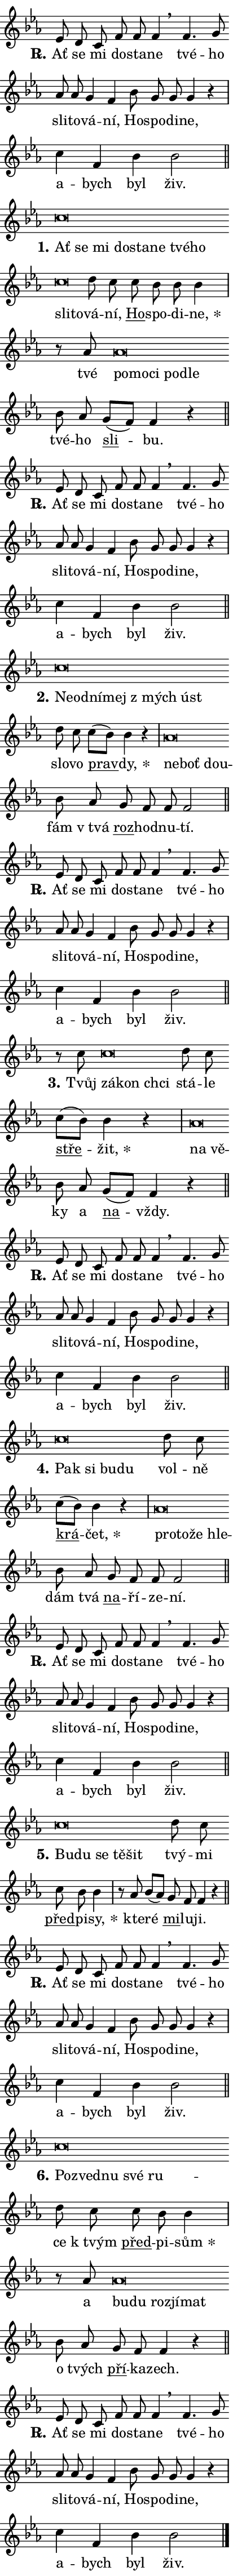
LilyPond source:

\version "2.24.0"
\header { tagline = "" }
\paper {
  indent = 0\cm
  top-margin = 0\cm
  right-margin = 0.13\cm % to fit lyric hyphens
  bottom-margin = 0\cm
  left-margin = 0\cm
  paper-width = 7\cm
  page-breaking = #ly:one-page-breaking
  system-system-spacing.basic-distance = #11
  score-system-spacing.basic-distance = #11
  ragged-last = ##f
}


%% Author: Thomas Morley
%% https://lists.gnu.org/archive/html/lilypond-user/2020-05/msg00002.html
#(define (line-position grob)
"Returns position of @var[grob} in current system:
   @code{'start}, if at first time-step
   @code{'end}, if at last time-step
   @code{'middle} otherwise
"
  (let* ((col (ly:item-get-column grob))
         (ln (ly:grob-object col 'left-neighbor))
         (rn (ly:grob-object col 'right-neighbor))
         (col-to-check-left (if (ly:grob? ln) ln col))
         (col-to-check-right (if (ly:grob? rn) rn col))
         (break-dir-left
           (and
             (ly:grob-property col-to-check-left 'non-musical #f)
             (ly:item-break-dir col-to-check-left)))
         (break-dir-right
           (and
             (ly:grob-property col-to-check-right 'non-musical #f)
             (ly:item-break-dir col-to-check-right))))
        (cond ((eqv? 1 break-dir-left) 'start)
              ((eqv? -1 break-dir-right) 'end)
              (else 'middle))))

#(define (tranparent-at-line-position vctor)
  (lambda (grob)
  "Relying on @code{line-position} select the relevant enry from @var{vctor}.
Used to determine transparency,"
    (case (line-position grob)
      ((end) (not (vector-ref vctor 0)))
      ((middle) (not (vector-ref vctor 1)))
      ((start) (not (vector-ref vctor 2))))))

noteHeadBreakVisibility =
#(define-music-function (break-visibility)(vector?)
"Makes @code{NoteHead}s transparent relying on @var{break-visibility}"
#{
  \override NoteHead.transparent =
    #(tranparent-at-line-position break-visibility)
#})

#(define delete-ledgers-for-transparent-note-heads
  (lambda (grob)
    "Reads whether a @code{NoteHead} is transparent.
If so this @code{NoteHead} is removed from @code{'note-heads} from
@var{grob}, which is supposed to be @code{LedgerLineSpanner}.
As a result ledgers are not printed for this @code{NoteHead}"
    (let* ((nhds-array (ly:grob-object grob 'note-heads))
           (nhds-list
             (if (ly:grob-array? nhds-array)
                 (ly:grob-array->list nhds-array)
                 '()))
           ;; Relies on the transparent-property being done before
           ;; Staff.LedgerLineSpanner.after-line-breaking is executed.
           ;; This is fragile ...
           (to-keep
             (remove
               (lambda (nhd)
                 (ly:grob-property nhd 'transparent #f))
               nhds-list)))
      ;; TODO find a better method to iterate over grob-arrays, similiar
      ;; to filter/remove etc for lists
      ;; For now rebuilt from scratch
      (set! (ly:grob-object grob 'note-heads)  '())
      (for-each
        (lambda (nhd)
          (ly:pointer-group-interface::add-grob grob 'note-heads nhd))
        to-keep))))

squashNotes = {
  \override NoteHead.X-extent = #'(-0.2 . 0.2)
  \override NoteHead.Y-extent = #'(-0.75 . 0)
  \override NoteHead.stencil =
    #(lambda (grob)
       (let ((pos (ly:grob-property grob 'staff-position)))
         (begin
           (if (< pos -7) (display "ERROR: Lower brevis then expected\n") (display "OK: Expected brevis position\n"))
           (if (<= pos -6) ly:text-interface::print ly:note-head::print))))
}
unSquashNotes = {
  \revert NoteHead.X-extent
  \revert NoteHead.Y-extent
  \revert NoteHead.stencil
}

hideNotes = \noteHeadBreakVisibility #begin-of-line-visible
unHideNotes = \noteHeadBreakVisibility #all-visible

% work-around for resetting accidentals
% https://lilypond.org/doc/v2.23/Documentation/notation/displaying-rhythms#unmetered-music
cadenzaMeasure = {
  \cadenzaOff
  \partial 1024 s1024
  \cadenzaOn
}

#(define-markup-command (accent layout props text) (markup?)
  "Underline accented syllable"
  (interpret-markup layout props
    #{\markup \override #'(offset . 4.3) \underline { #text }#}))

responsum = \markup \concat {
  "R" \hspace #-1.05 \path #0.1 #'((moveto 0 0.07) (lineto 0.9 0.8)) \hspace #0.05 "."
}

spaceSize = #0.6828661417322834 % exact space size for TeX Gyre Schola

\layout {
  \context {
    \Staff
    \remove "Time_signature_engraver"
    \override LedgerLineSpanner.after-line-breaking = #delete-ledgers-for-transparent-note-heads
  }
  \context {
    \Lyrics {
      \override LyricSpace.minimum-distance = \spaceSize
      \override LyricText.font-name = #"TeX Gyre Schola"
      \override LyricText.font-size = 1
      \override StanzaNumber.font-name = #"TeX Gyre Schola Bold"
      \override StanzaNumber.font-size = 1
    }
  }
  \context {
    \Score 
    \override NoteHead.text =
      #(lambda (grob) 
        (let ((pos (ly:grob-property grob 'staff-position)))
          #{\markup {
            \combine
              \halign #-0.55 \raise #(if (= pos -6) 0 0.5) \override #'(thickness . 2) \draw-line #'(3.2 . 0)
              \musicglyph "noteheads.sM1"
          }#}))
  }
}

% magnetic-lyrics.ily
%
%   written by
%     Jean Abou Samra <jean@abou-samra.fr>
%     Werner Lemberg <wl@gnu.org>
%
%   adapted by
%     Jiri Hon <jiri.hon@gmail.com>
%
% Version 2022-Apr-15

% https://www.mail-archive.com/lilypond-user@gnu.org/msg149350.html

#(define (Left_hyphen_pointer_engraver context)
   "Collect syllable-hyphen-syllable occurrences in lyrics and store
them in properties.  This engraver only looks to the left.  For
example, if the lyrics input is @code{foo -- bar}, it does the
following.

@itemize @bullet
@item
Set the @code{text} property of the @code{LyricHyphen} grob between
@q{foo} and @q{bar} to @code{foo}.

@item
Set the @code{left-hyphen} property of the @code{LyricText} grob with
text @q{foo} to the @code{LyricHyphen} grob between @q{foo} and
@q{bar}.
@end itemize

Use this auxiliary engraver in combination with the
@code{lyric-@/text::@/apply-@/magnetic-@/offset!} hook."
   (let ((hyphen #f)
         (text #f))
     (make-engraver
      (acknowledgers
       ((lyric-syllable-interface engraver grob source-engraver)
        (set! text grob)))
      (end-acknowledgers
       ((lyric-hyphen-interface engraver grob source-engraver)
        ;(when (not (grob::has-interface grob 'lyric-space-interface))
          (set! hyphen grob)));)
      ((stop-translation-timestep engraver)
       (when (and text hyphen)
         (ly:grob-set-object! text 'left-hyphen hyphen))
       (set! text #f)
       (set! hyphen #f)))))

#(define (lyric-text::apply-magnetic-offset! grob)
   "If the space between two syllables is less than the value in
property @code{LyricText@/.details@/.squash-threshold}, move the right
syllable to the left so that it gets concatenated with the left
syllable.

Use this function as a hook for
@code{LyricText@/.after-@/line-@/breaking} if the
@code{Left_@/hyphen_@/pointer_@/engraver} is active."
   (let ((hyphen (ly:grob-object grob 'left-hyphen #f)))
     (when hyphen
       (let ((left-text (ly:spanner-bound hyphen LEFT)))
         (when (grob::has-interface left-text 'lyric-syllable-interface)
           (let* ((common (ly:grob-common-refpoint grob left-text X))
                  (this-x-ext (ly:grob-extent grob common X))
                  (left-x-ext
                   (begin
                     ;; Trigger magnetism for left-text.
                     (ly:grob-property left-text 'after-line-breaking)
                     (ly:grob-extent left-text common X)))
                  ;; `delta` is the gap width between two syllables.
                  (delta (- (interval-start this-x-ext)
                            (interval-end left-x-ext)))
                  (details (ly:grob-property grob 'details))
                  (threshold (assoc-get 'squash-threshold details 0.2)))
             (when (< delta threshold)
               (let* (;; We have to manipulate the input text so that
                      ;; ligatures crossing syllable boundaries are not
                      ;; disabled.  For languages based on the Latin
                      ;; script this is essentially a beautification.
                      ;; However, for non-Western scripts it can be a
                      ;; necessity.
                      (lt (ly:grob-property left-text 'text))
                      (rt (ly:grob-property grob 'text))
                      (is-space (grob::has-interface hyphen 'lyric-space-interface))
                      (space (if is-space " " ""))
                      (extra-delta (if is-space spaceSize 0))
                      ;; Append new syllable.
                      (ltrt-space (if (and (string? lt) (string? rt))
                                (string-append lt space rt)
                                (make-concat-markup (list lt space rt))))
                      ;; Right-align `ltrt` to the right side.
                      (ltrt-space-markup (grob-interpret-markup
                               grob
                               (make-translate-markup
                                (cons (interval-length this-x-ext) 0)
                                (make-right-align-markup ltrt-space)))))
                 (begin
                   ;; Don't print `left-text`.
                   (ly:grob-set-property! left-text 'stencil #f)
                   ;; Set text and stencil (which holds all collected
                   ;; syllables so far) and shift it to the left.
                   (ly:grob-set-property! grob 'text ltrt-space)
                   (ly:grob-set-property! grob 'stencil ltrt-space-markup)
                   (ly:grob-translate-axis! grob (- (- delta extra-delta)) X))))))))))


#(define (lyric-hyphen::displace-bounds-first grob)
   ;; Make very sure this callback isn't triggered too early.
   (let ((left (ly:spanner-bound grob LEFT))
         (right (ly:spanner-bound grob RIGHT)))
     (ly:grob-property left 'after-line-breaking)
     (ly:grob-property right 'after-line-breaking)
     (ly:lyric-hyphen::print grob)))

squashThreshold = #0.4

\layout {
  \context {
    \Lyrics
    \consists #Left_hyphen_pointer_engraver
    \override LyricText.after-line-breaking =
      #lyric-text::apply-magnetic-offset!
    \override LyricHyphen.stencil = #lyric-hyphen::displace-bounds-first
    \override LyricText.details.squash-threshold = \squashThreshold
    \override LyricHyphen.minimum-distance = 0
    \override LyricHyphen.minimum-length = \squashThreshold
  }
}

squashText = \override LyricText.details.squash-threshold = 9999
unSquashText = \override LyricText.details.squash-threshold = \squashThreshold

leftText = \override LyricText.self-alignment-X = #LEFT
unLeftText = \revert LyricText.self-alignment-X

starOffset = #(lambda (grob) 
                (let ((x_offset (ly:self-alignment-interface::aligned-on-x-parent grob)))
                  (if (= x_offset 0) 0 (+ x_offset 1.2))))

star = #(define-music-function (syllable)(string?)
"Append star separator at the end of a syllable"
#{
  \once \override LyricText.X-offset = #starOffset
  \lyricmode { \markup {
    #syllable
    \override #'((font-name . "TeX Gyre Schola Bold")) \hspace #0.2 \lower #0.65 \larger "*"
  } }
#})

starAccent = #(define-music-function (syllable)(string?)
"Append star separator at the end of a syllable and make accent"
#{
  \once \override LyricText.X-offset = #starOffset
  \lyricmode { \markup {
    \accent #syllable
    \override #'((font-name . "TeX Gyre Schola Bold")) \hspace #0.2 \lower #0.65 \larger "*"
  } }
#})

breath = #(define-music-function (syllable)(string?)
"Append breathing indicator at the end of a syllable"
#{
  \lyricmode { \markup { #syllable "+" } }
#})

optionalBreath = #(define-music-function (syllable)(string?)
"Append optional breathing indicator at the end of a syllable"
#{
  \lyricmode { \markup { #syllable "(+)" } }
#})


\score {
    <<
        \new Voice = "melody" { \cadenzaOn \key es \major \relative { es'8 d c f f f4 \breathe \bar "" f4. g8 \bar "" as as \bar "" g4 f \bar "" bes8 g g g4 r \cadenzaMeasure \bar "|" c f, bes bes2 \cadenzaMeasure \bar "||" \break } }
        \new Lyrics \lyricsto "melody" { \lyricmode { \set stanza = \responsum
Ať se mi do -- sta -- ne tvé -- ho sli -- to -- vá -- ní, Ho -- spo -- di -- ne, a -- bych byl živ. } }
    >>
    \layout {}
}

\score {
    <<
        \new Voice = "melody" { \cadenzaOn \key es \major \relative { \squashNotes c''\breve*1/16 \hideNotes \breve*1/16 \bar "" \breve*1/16 \bar "" \breve*1/16 \bar "" \breve*1/16 \bar "" \breve*1/16 \bar "" \breve*1/16 \bar "" \breve*1/16 \bar "" \breve*1/16 \breve*1/16 \bar "" \unHideNotes \unSquashNotes d8 c \bar "" c bes bes bes4 \cadenzaMeasure \bar "|" r8 as8 \squashNotes as\breve*1/16 \hideNotes \breve*1/16 \bar "" \breve*1/16 \bar "" \breve*1/16 \breve*1/16 \bar "" \unHideNotes \unSquashNotes bes8 as \bar "" g[( f)] f4 r \cadenzaMeasure \bar "||" \break } }
        \new Lyrics \lyricsto "melody" { \lyricmode { \set stanza = "1."
\leftText Ať \squashText se mi do -- sta -- ne tvé -- ho sli -- to -- \unLeftText \unSquashText vá -- ní, \markup \accent Ho -- spo -- di -- \star ne, tvé \leftText po -- \squashText mo -- ci po -- dle \unLeftText \unSquashText tvé -- ho \markup \accent sli -- bu. } }
    >>
    \layout {}
}

\score {
    <<
        \new Voice = "melody" { \cadenzaOn \key es \major \relative { es'8 d c f f f4 \breathe \bar "" f4. g8 \bar "" as as \bar "" g4 f \bar "" bes8 g g g4 r \cadenzaMeasure \bar "|" c f, bes bes2 \cadenzaMeasure \bar "||" \break } }
        \new Lyrics \lyricsto "melody" { \lyricmode { \set stanza = \responsum
Ať se mi do -- sta -- ne tvé -- ho sli -- to -- vá -- ní, Ho -- spo -- di -- ne, a -- bych byl živ. } }
    >>
    \layout {}
}

\score {
    <<
        \new Voice = "melody" { \cadenzaOn \key es \major \relative { \squashNotes c''\breve*1/16 \hideNotes \breve*1/16 \bar "" \breve*1/16 \bar "" \breve*1/16 \bar "" \breve*1/16 \breve*1/16 \bar "" \unHideNotes \unSquashNotes d8 c \bar "" c[( bes)] bes4 r \cadenzaMeasure \bar "|" \squashNotes as\breve*1/16 \hideNotes \breve*1/16 \breve*1/16 \bar "" \unHideNotes \unSquashNotes bes8 as \bar "" g f f f2 \cadenzaMeasure \bar "||" \break } }
        \new Lyrics \lyricsto "melody" { \lyricmode { \set stanza = "2."
\leftText Ne -- \squashText od -- ní -- mej "z mých" úst \unLeftText \unSquashText slo -- vo \markup \accent prav -- \star dy, \leftText ne -- \squashText boť dou -- \unLeftText \unSquashText fám "v tvá" \markup \accent roz -- hod -- nu -- tí. } }
    >>
    \layout {}
}

\score {
    <<
        \new Voice = "melody" { \cadenzaOn \key es \major \relative { es'8 d c f f f4 \breathe \bar "" f4. g8 \bar "" as as \bar "" g4 f \bar "" bes8 g g g4 r \cadenzaMeasure \bar "|" c f, bes bes2 \cadenzaMeasure \bar "||" \break } }
        \new Lyrics \lyricsto "melody" { \lyricmode { \set stanza = \responsum
Ať se mi do -- sta -- ne tvé -- ho sli -- to -- vá -- ní, Ho -- spo -- di -- ne, a -- bych byl živ. } }
    >>
    \layout {}
}

\score {
    <<
        \new Voice = "melody" { \cadenzaOn \key es \major \relative { r8 c''8 \squashNotes c\breve*1/16 \hideNotes \breve*1/16 \breve*1/16 \bar "" \unHideNotes \unSquashNotes d8 c \bar "" c[( bes)] bes4 r \cadenzaMeasure \bar "|" \squashNotes as\breve*1/16 \hideNotes \breve*1/16 \bar "" \unHideNotes \unSquashNotes bes8 as \bar "" g[( f)] f4 r \cadenzaMeasure \bar "||" \break } }
        \new Lyrics \lyricsto "melody" { \lyricmode { \set stanza = "3."
Tvůj \leftText zá -- \squashText kon chci \unLeftText \unSquashText stá -- le \markup \accent stře -- \star žit, \leftText na \squashText vě -- \unLeftText \unSquashText ky a \markup \accent na -- vždy. } }
    >>
    \layout {}
}

\score {
    <<
        \new Voice = "melody" { \cadenzaOn \key es \major \relative { es'8 d c f f f4 \breathe \bar "" f4. g8 \bar "" as as \bar "" g4 f \bar "" bes8 g g g4 r \cadenzaMeasure \bar "|" c f, bes bes2 \cadenzaMeasure \bar "||" \break } }
        \new Lyrics \lyricsto "melody" { \lyricmode { \set stanza = \responsum
Ať se mi do -- sta -- ne tvé -- ho sli -- to -- vá -- ní, Ho -- spo -- di -- ne, a -- bych byl živ. } }
    >>
    \layout {}
}

\score {
    <<
        \new Voice = "melody" { \cadenzaOn \key es \major \relative { \squashNotes c''\breve*1/16 \hideNotes \breve*1/16 \bar "" \breve*1/16 \breve*1/16 \bar "" \unHideNotes \unSquashNotes d8 c \bar "" c[( bes)] bes4 r \cadenzaMeasure \bar "|" \squashNotes as\breve*1/16 \hideNotes \breve*1/16 \bar "" \breve*1/16 \breve*1/16 \bar "" \unHideNotes \unSquashNotes bes8 as \bar "" g f f f2 \cadenzaMeasure \bar "||" \break } }
        \new Lyrics \lyricsto "melody" { \lyricmode { \set stanza = "4."
\leftText Pak \squashText si bu -- du \unLeftText \unSquashText vol -- ně \markup \accent krá -- \star čet, \leftText pro -- \squashText to -- že hle -- \unLeftText \unSquashText dám tvá \markup \accent na -- ří -- ze -- ní. } }
    >>
    \layout {}
}

\score {
    <<
        \new Voice = "melody" { \cadenzaOn \key es \major \relative { es'8 d c f f f4 \breathe \bar "" f4. g8 \bar "" as as \bar "" g4 f \bar "" bes8 g g g4 r \cadenzaMeasure \bar "|" c f, bes bes2 \cadenzaMeasure \bar "||" \break } }
        \new Lyrics \lyricsto "melody" { \lyricmode { \set stanza = \responsum
Ať se mi do -- sta -- ne tvé -- ho sli -- to -- vá -- ní, Ho -- spo -- di -- ne, a -- bych byl živ. } }
    >>
    \layout {}
}

\score {
    <<
        \new Voice = "melody" { \cadenzaOn \key es \major \relative { \squashNotes c''\breve*1/16 \hideNotes \breve*1/16 \bar "" \breve*1/16 \bar "" \breve*1/16 \breve*1/16 \bar "" \unHideNotes \unSquashNotes d8 c \bar "" c bes bes4 \cadenzaMeasure \bar "|" r8 as8 bes8[( as)] \bar "" g f f4 r \cadenzaMeasure \bar "||" \break } }
        \new Lyrics \lyricsto "melody" { \lyricmode { \set stanza = "5."
\leftText Bu -- \squashText du se tě -- šit \unLeftText \unSquashText tvý -- mi \markup \accent před -- pi -- \star sy, kte -- ré \markup \accent mi -- lu -- ji. } }
    >>
    \layout {}
}

\score {
    <<
        \new Voice = "melody" { \cadenzaOn \key es \major \relative { es'8 d c f f f4 \breathe \bar "" f4. g8 \bar "" as as \bar "" g4 f \bar "" bes8 g g g4 r \cadenzaMeasure \bar "|" c f, bes bes2 \cadenzaMeasure \bar "||" \break } }
        \new Lyrics \lyricsto "melody" { \lyricmode { \set stanza = \responsum
Ať se mi do -- sta -- ne tvé -- ho sli -- to -- vá -- ní, Ho -- spo -- di -- ne, a -- bych byl živ. } }
    >>
    \layout {}
}

\score {
    <<
        \new Voice = "melody" { \cadenzaOn \key es \major \relative { \squashNotes c''\breve*1/16 \hideNotes \breve*1/16 \bar "" \breve*1/16 \bar "" \breve*1/16 \breve*1/16 \bar "" \unHideNotes \unSquashNotes d8 c \bar "" c bes bes4 \cadenzaMeasure \bar "|" r8 as8 \squashNotes as\breve*1/16 \hideNotes \breve*1/16 \bar "" \breve*1/16 \bar "" \breve*1/16 \breve*1/16 \bar "" \unHideNotes \unSquashNotes bes8 as \bar "" g f f4 r \cadenzaMeasure \bar "||" \break } }
        \new Lyrics \lyricsto "melody" { \lyricmode { \set stanza = "6."
\leftText Po -- \squashText zved -- nu své ru -- \unLeftText \unSquashText ce "k tvým" \markup \accent před -- pi -- \star sům a \leftText bu -- \squashText du roz -- jí -- mat \unLeftText \unSquashText o tvých \markup \accent pří -- ka -- zech. } }
    >>
    \layout {}
}

\score {
    <<
        \new Voice = "melody" { \cadenzaOn \key es \major \relative { es'8 d c f f f4 \breathe \bar "" f4. g8 \bar "" as as \bar "" g4 f \bar "" bes8 g g g4 r \cadenzaMeasure \bar "|" c f, bes bes2 \cadenzaMeasure \bar "||" \break } \bar "|." }
        \new Lyrics \lyricsto "melody" { \lyricmode { \set stanza = \responsum
Ať se mi do -- sta -- ne tvé -- ho sli -- to -- vá -- ní, Ho -- spo -- di -- ne, a -- bych byl živ. } }
    >>
    \layout {}
}
